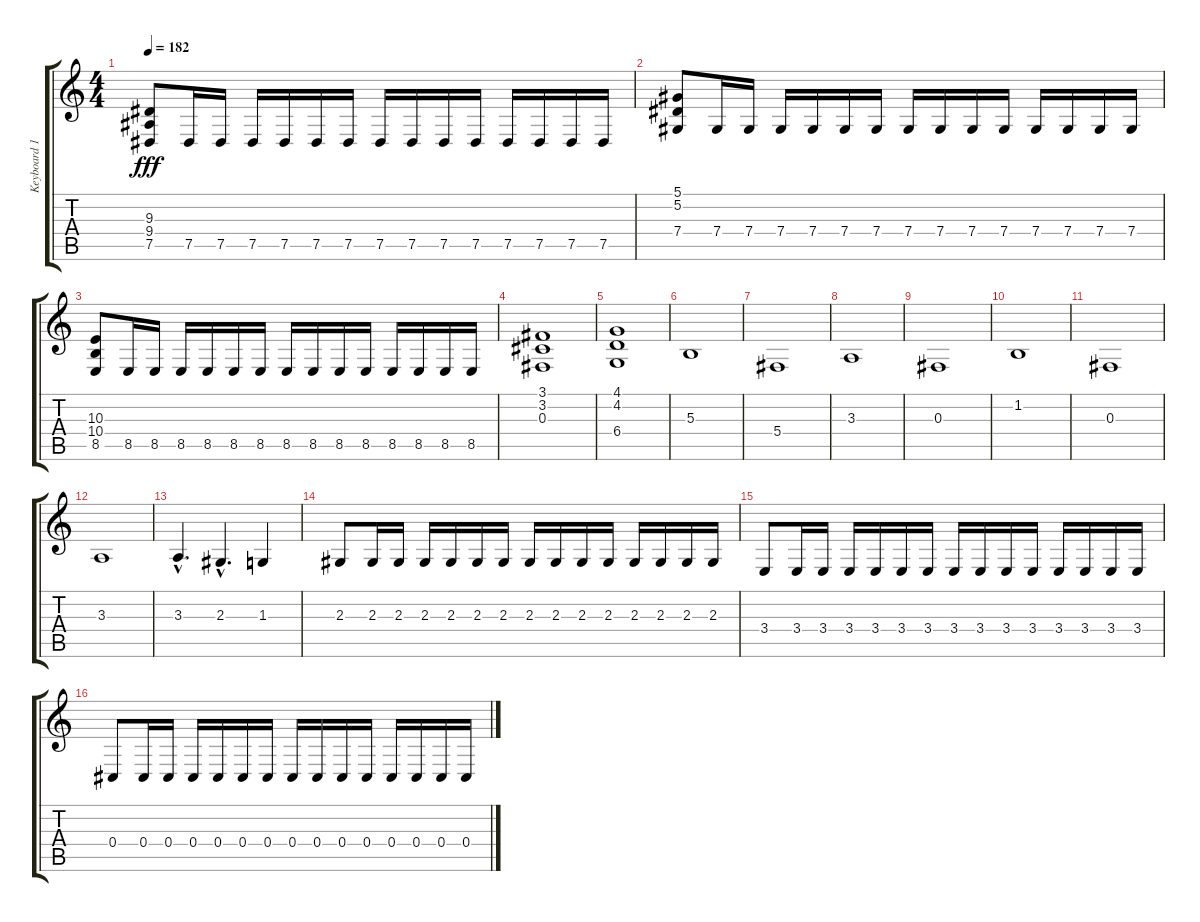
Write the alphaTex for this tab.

\track ("Keyboard 1" "Keyboard 1") {instrument stringensemble2}
\staff {score tabs}
\tuning (Eb4 Bb3 Gb3 Db3 Ab2 Eb2) {hide}
\ts (4 4)
\tempo 182
\clef g2
\ks c
(9.3 9.4 7.5).8{dy fff} 7.5.16 7.5.16 7.5.16 7.5.16 7.5.16 7.5.16 7.5.16 7.5.16 7.5.16 7.5.16 7.5.16 7.5.16 7.5.16 7.5.16 |
(5.1 5.2 7.4).8 7.4.16 7.4.16 7.4.16 7.4.16 7.4.16 7.4.16 7.4.16 7.4.16 7.4.16 7.4.16 7.4.16 7.4.16 7.4.16 7.4.16 |
(10.3 10.4 8.5).8 8.5.16 8.5.16 8.5.16 8.5.16 8.5.16 8.5.16 8.5.16 8.5.16 8.5.16 8.5.16 8.5.16 8.5.16 8.5.16 8.5.16 |
(3.1 3.2 0.3).1 |
(4.1 4.2 6.4).1 |
5.3.1 |
5.4.1 |
3.3.1 |
0.3.1 |
1.2.1 |
0.3.1 |
3.3.1 |
3.3{hac}.4{d} 2.3{hac}.4{d} 1.3.4 |
2.3.8 2.3.16 2.3.16 2.3.16 2.3.16 2.3.16 2.3.16 2.3.16 2.3.16 2.3.16 2.3.16 2.3.16 2.3.16 2.3.16 2.3.16 |
3.4.8 3.4.16 3.4.16 3.4.16 3.4.16 3.4.16 3.4.16 3.4.16 3.4.16 3.4.16 3.4.16 3.4.16 3.4.16 3.4.16 3.4.16 |
0.4.8 0.4.16 0.4.16 0.4.16 0.4.16 0.4.16 0.4.16 0.4.16 0.4.16 0.4.16 0.4.16 0.4.16 0.4.16 0.4.16 0.4.16
